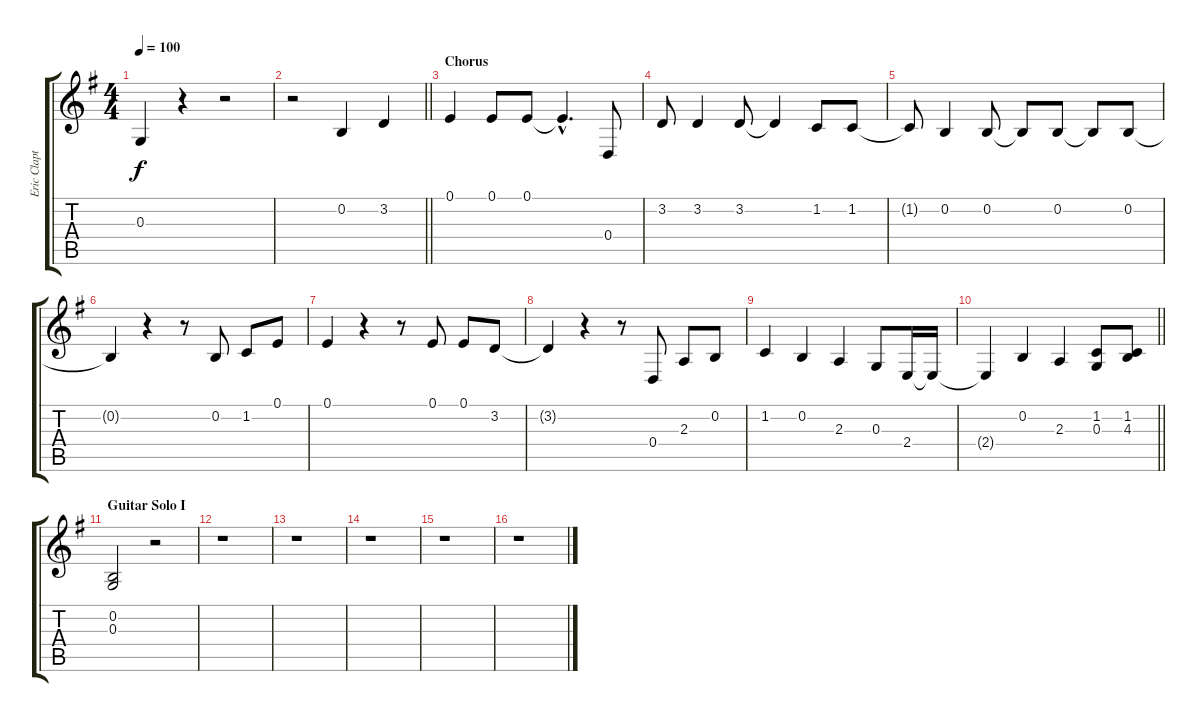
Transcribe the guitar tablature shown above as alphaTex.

\track ("Eric Clapton Voice" "Eric Clapt") {instrument sopranosax}
\staff {score tabs}
\tuning (E4 B3 G3 D3 A2 E2) {hide}
\ts (4 4)
\tempo 100
\clef g2
\ks g
0.3{t}.4{dy f} r.4 r.2 |
\barLineRight lightlight
r.2 0.2.4 3.2.4 |
\section ("" "Chorus")
0.1.4 0.1.8 0.1.8 0.1{hac t}.4{d} 0.4.8 |
3.2.8 3.2.4 3.2.8 3.2{t}.4 1.2.8 1.2.8 |
1.2{t}.8 0.2.4 0.2.8 0.2{t}.8 0.2.8 0.2{t}.8 0.2.8 |
0.2{t}.4 r.4 r.8 0.2.8 1.2.8 0.1.8 |
0.1.4 r.4 r.8 0.1.8 0.1.8 3.2.8 |
3.2{t}.4 r.4 r.8 0.4.8 2.3.8 0.2.8 |
1.2.4 0.2.4 2.3.4 0.3.8 2.4.16 2.4{t}.16 |
\barLineRight lightlight
2.4{t}.4 0.2.4 2.3.4 (1.2 0.3).8 (1.2 4.3).8 |
\section ("" "Guitar Solo I")
(0.2 0.3).2 r.2 |
r.1 |
r.1 |
r.1 |
r.1 |
r.1
